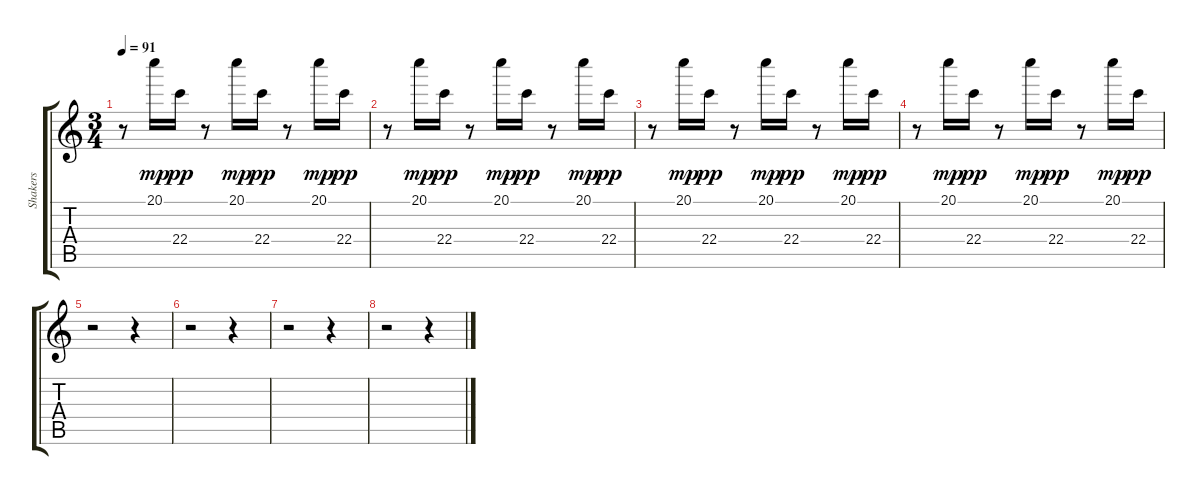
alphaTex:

\track ("Shakers" "Shakers") {mute instrument acousticguitarsteel}
\staff {score tabs}
\tuning (E4 B3 G3 D3 A2 E2) {hide}
\ts (3 4)
\tempo 91
\clef g2
\ks c
r.8{dy pp} 20.1.16{dy mp} 22.4.16{dy pp} r.8 20.1.16{dy mp} 22.4.16{dy pp} r.8 20.1.16{dy mp} 22.4.16{dy pp} |
r.8 20.1.16{dy mp} 22.4.16{dy pp} r.8 20.1.16{dy mp} 22.4.16{dy pp} r.8 20.1.16{dy mp} 22.4.16{dy pp} |
r.8 20.1.16{dy mp} 22.4.16{dy pp} r.8 20.1.16{dy mp} 22.4.16{dy pp} r.8 20.1.16{dy mp} 22.4.16{dy pp} |
r.8 20.1.16{dy mp} 22.4.16{dy pp} r.8 20.1.16{dy mp} 22.4.16{dy pp} r.8 20.1.16{dy mp} 22.4.16{dy pp} |
r.2 r.4 |
r.2 r.4 |
r.2 r.4 |
r.2 r.4
